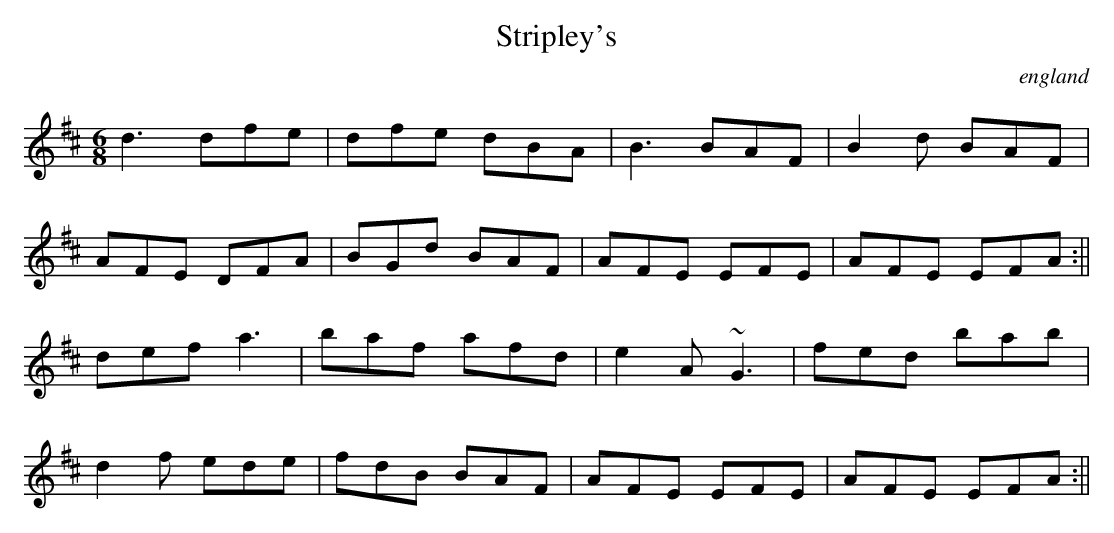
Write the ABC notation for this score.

X:1
T:Stripley's
O:england
M:6/8
L:1/8
K:D
d3 dfe|dfe dBA|B3 BAF|B2d BAF|
AFE DFA|BGd BAF|AFE EFE|AFE EFA:||
def a3|baf afd|e2A ~G3|fed bab|
d2f ede|fdB BAF|AFE EFE|AFE EFA:||
